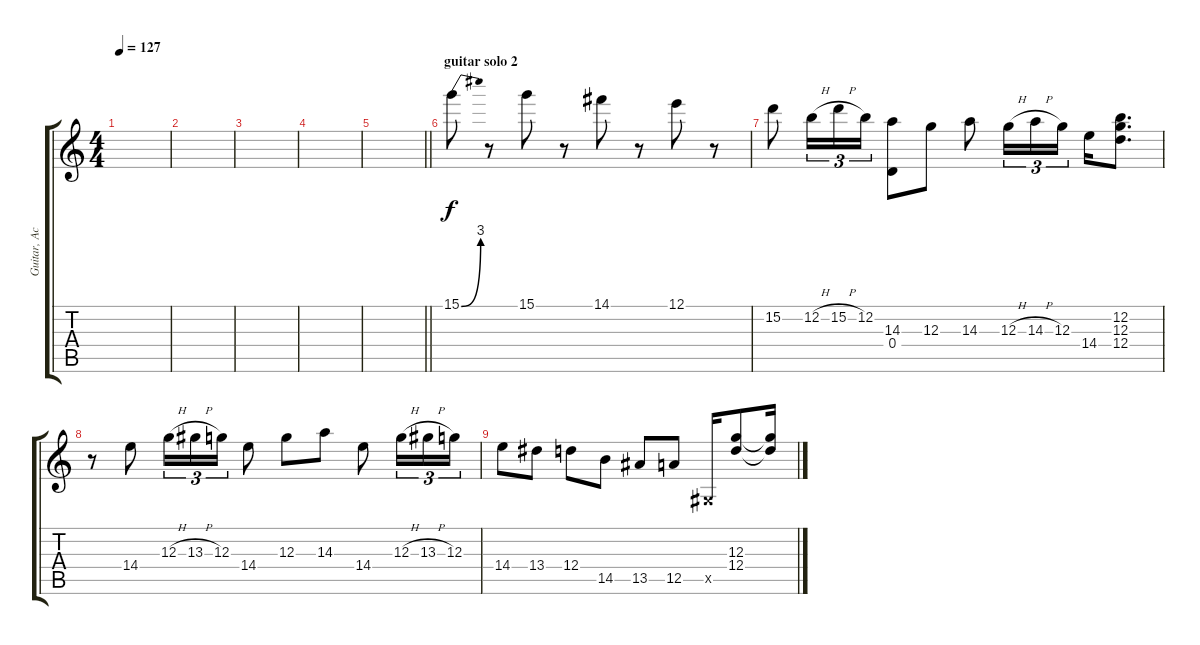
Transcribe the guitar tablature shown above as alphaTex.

\track ("Guitar, Acoustic" "Guitar, Ac") {instrument acousticguitarsteel}
\staff {score tabs}
\tuning (E4 B3 G3 D3 A2 E2) {hide}
\ts (4 4)
\tempo 127
\clef g2
\ks c
|
|
|
|
\barLineRight lightlight
|
\section ("" "guitar solo 2")
15.1{be (bend 0 0 60 12)}.8 r.8 15.1.8 r.8 14.1.8 r.8 12.1.8 r.8 |
15.2.8 12.2{h}.16{tu (3 2)} 15.2{h}.16{tu (3 2)} 12.2.16{tu (3 2)} (14.3 0.4).8 12.3.8 14.3.8 12.3{h}.16{tu (3 2)} 14.3{h}.16{tu (3 2)} 12.3.16{tu (3 2)} 14.4.16 (12.2 12.3 12.4).8{d} |
r.8 14.4.8{txt " "} 12.3{h}.16{tu (3 2)} 13.3{h}.16{tu (3 2)} 12.3.16{tu (3 2)} 14.4.8 12.3.8 14.3.8 14.4.8 12.3{h}.16{tu (3 2)} 13.3{h}.16{tu (3 2)} 12.3.16{tu (3 2)} |
14.4.8 13.4.8 12.4.8 14.5.8 13.5.8 12.5.8 -1.5{x}.16 (12.3 12.4).8 (12.3{t} 12.4{t}).16
